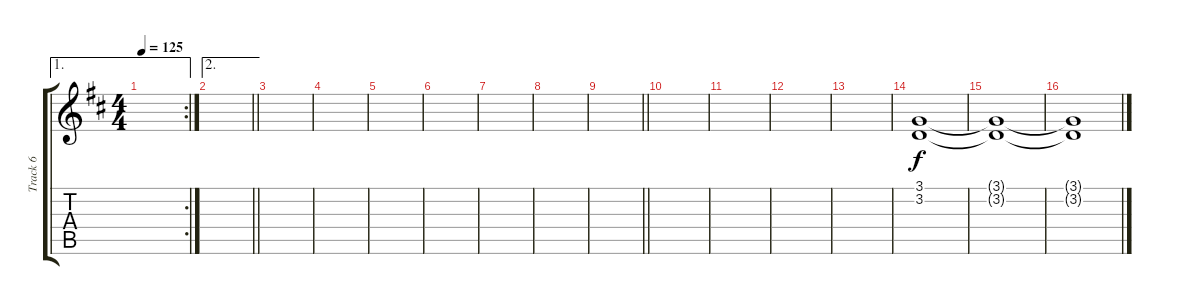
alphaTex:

\track ("Track 6" "Track 6") {instrument choiraahs}
\staff {score tabs}
\tuning (E4 B3 G3 D3 A2 E2) {hide}
\ae 1
\rc 2
\ts (4 4)
\tempo 125
\clef g2
\ks d
|
\ae 2
\barLineRight lightlight
|
|
|
|
|
|
|
\barLineRight lightlight
|
|
|
|
|
(3.1 3.2).1 |
(3.1{t} 3.2{t}).1 |
(3.1{t} 3.2{t}).1
